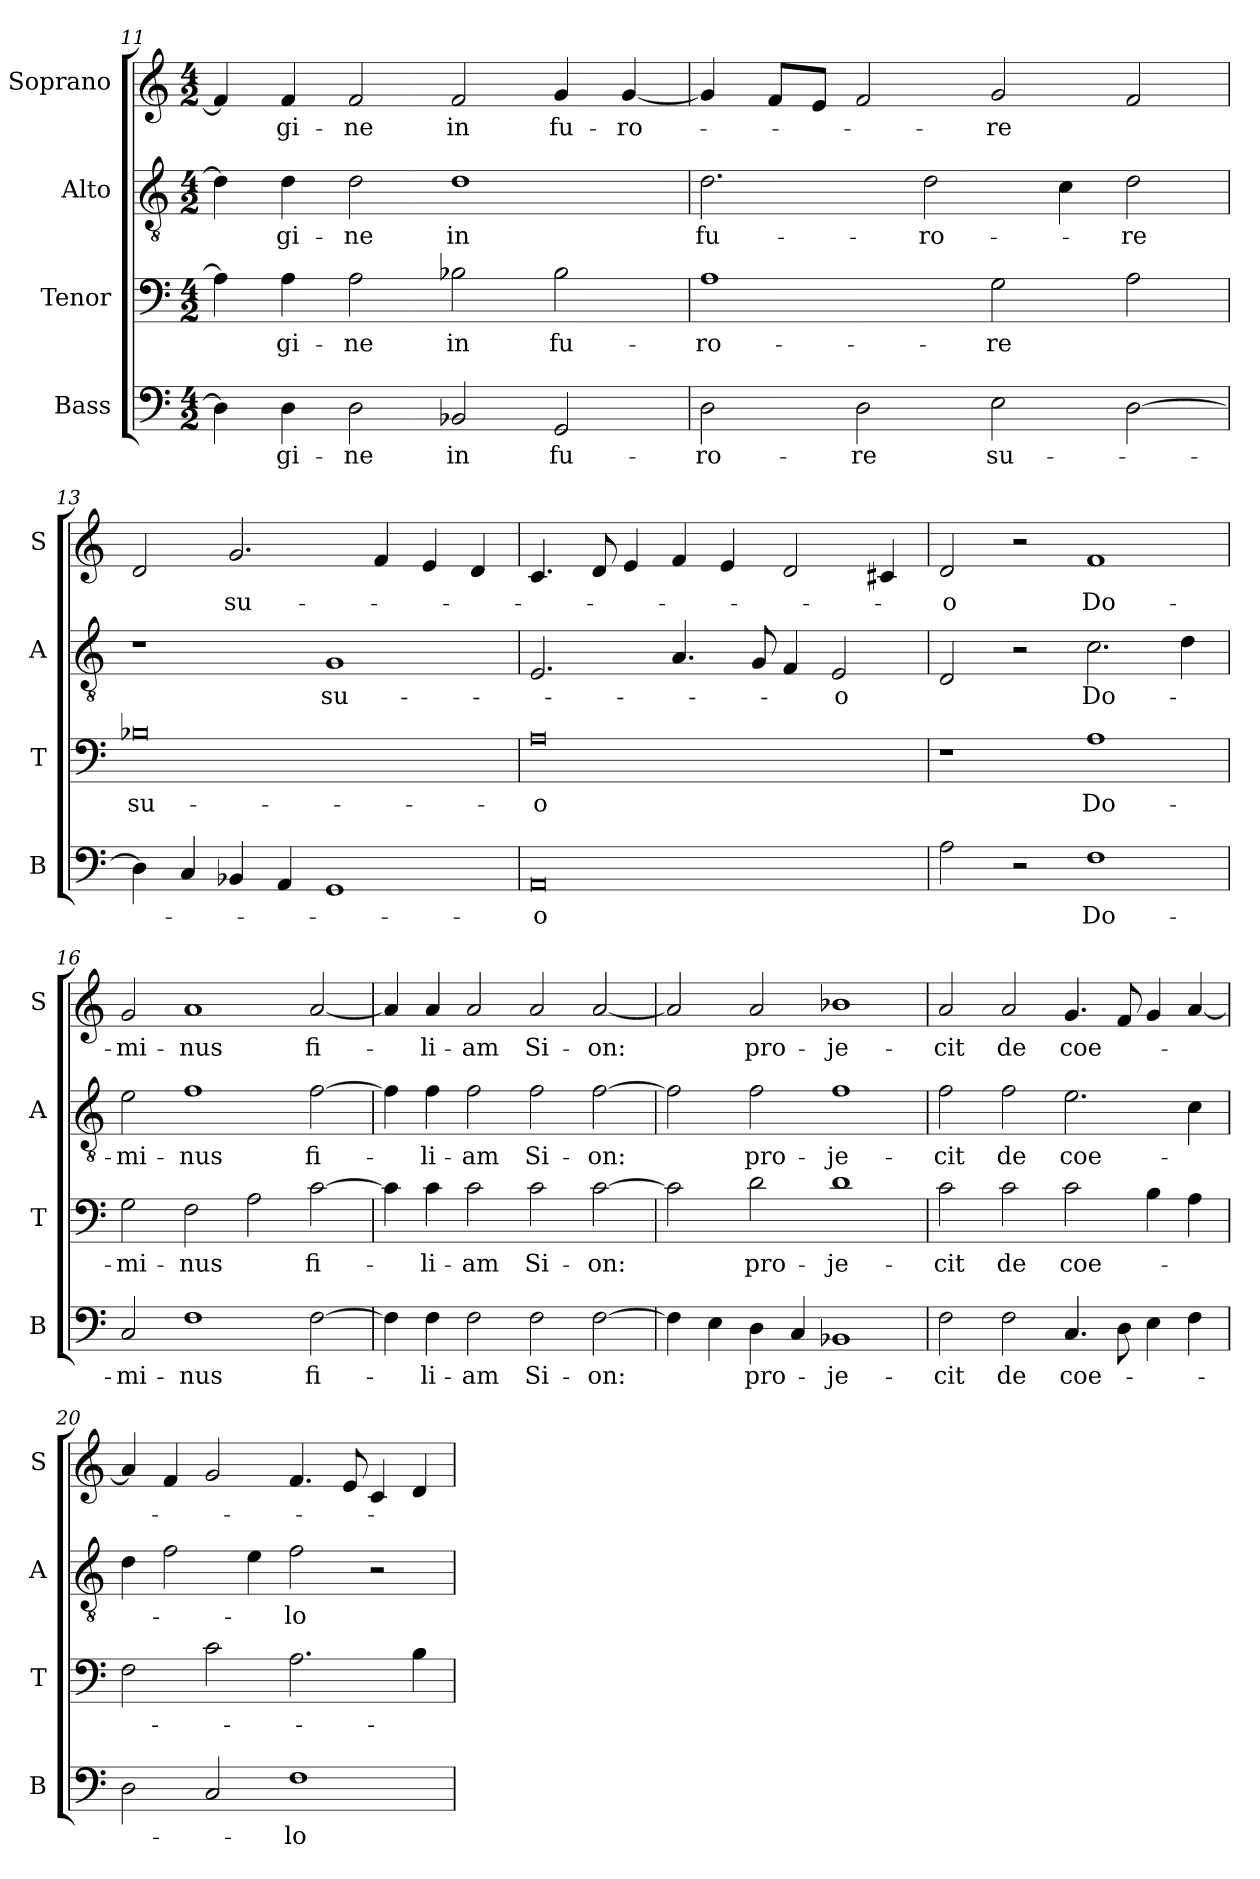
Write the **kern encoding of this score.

**kern	**text	**kern	**text	**kern	**text	**kern	**text
*part4	*part4	*part3	*part3	*part2	*part2	*part1	*part1
*staff4	*staff4	*staff3	*staff3	*staff2	*staff2	*staff1	*staff1
*I"Bass	*	*I"Tenor	*	*I"Alto	*	*I"Soprano	*
*I'B	*	*I'T	*	*I'A	*	*I'S	*
!!LO:PB:g=z
*clefF4	*	*clefF4	*	*clefGv2	*	*clefG2	*
*k[]	*	*k[]	*	*k[]	*	*k[]	*
*C:	*	*C:	*	*C:	*	*C:	*
*M4/2	*	*M4/2	*	*M4/2	*	*M4/2	*
=11	=11	=11	=11	=11	=11	=11	=11
4D\]	.	4A\]	.	4d\]	.	4f/]	.
!	!LO:LY:b	!	!LO:LY:b	!	!LO:LY:b	!	!LO:LY:b
4D\	-gi-	4A\	-gi-	4d\	-gi-	4f/	-gi-
!	!LO:LY:b	!	!LO:LY:b	!	!LO:LY:b	!	!LO:LY:b
2D\	-ne	2A\	-ne	2d\	-ne	2f/	-ne
!	!LO:LY:b	!	!LO:LY:b	!	!LO:LY:b	!	!LO:LY:b
2BB-X/	in	2B-X\	in	1d	in	2f/	in
!	!LO:LY:b	!	!LO:LY:b	!	!	!	!LO:LY:b
2GG/	fu-	2B-\	fu-	.	.	4g/	fu-
!	!	!	!	!	!	!	!LO:LY:b
.	.	.	.	.	.	[4g/	-ro-
=12	=12	=12	=12	=12	=12	=12	=12
!	!LO:LY:b	!	!LO:LY:b	!	!LO:LY:b	!	!
2D\	-ro-	1A	-ro-	2.d\	fu-	4g/]	.
.	.	.	.	.	.	8f/L	.
.	.	.	.	.	.	8e/J	.
!	!LO:LY:b	!	!	!	!	!	!
2D\	-re	.	.	.	.	2f/	.
!	!	!	!	!	!LO:LY:b	!	!
.	.	.	.	2d\	-ro-	.	.
!	!LO:LY:b	!	!LO:LY:b	!	!	!	!LO:LY:b
2E\	su-	2G\	-re	.	.	2g/	-re
.	.	.	.	4c\	.	.	.
!	!	!	!	!	!LO:LY:b	!	!
[2D\	.	2A\	.	2d\	-re	2f/	.
=13	=13	=13	=13	=13	=13	=13	=13
!	!	!	!LO:LY:b	!	!	!	!
4D\]	.	0B-X	su-	1r	.	2d/	.
4C/	.	.	.	.	.	.	.
!	!	!	!	!	!	!	!LO:LY:b
4BB-X/	.	.	.	.	.	2.g/	su-
4AA/	.	.	.	.	.	.	.
!	!	!	!	!	!LO:LY:b	!	!
1GG	.	.	.	1G	su-	.	.
.	.	.	.	.	.	4f/	.
.	.	.	.	.	.	4e/	.
.	.	.	.	.	.	4d/	.
=14	=14	=14	=14	=14	=14	=14	=14
!	!LO:LY:b	!	!LO:LY:b	!	!	!	!
0AA	-o	0A	-o	2.E/	.	4.c/	.
.	.	.	.	.	.	8d/	.
.	.	.	.	.	.	4e/	.
.	.	.	.	4.A/	.	4f/	.
.	.	.	.	.	.	4e/	.
.	.	.	.	8G/	.	.	.
.	.	.	.	4F/	.	2d/	.
!	!	!	!	!	!LO:LY:b	!	!
.	.	.	.	2E/	-o	.	.
.	.	.	.	.	.	4c#X/	.
=15	=15	=15	=15	=15	=15	=15	=15
!	!	!	!	!	!	!	!LO:LY:b
2A\	.	1r	.	2D/	.	2d/	-o
2r	.	.	.	2r	.	2r	.
!	!LO:LY:b	!	!LO:LY:b	!	!LO:LY:b	!	!LO:LY:b
1F	Do-	1A	Do-	2.c\	Do-	1f	Do-
.	.	.	.	4d\	.	.	.
!!LO:LB:g=z
=16	=16	=16	=16	=16	=16	=16	=16
!	!LO:LY:b	!	!LO:LY:b	!	!LO:LY:b	!	!LO:LY:b
2C/	-mi-	2G\	-mi-	2e\	-mi-	2g/	-mi-
!	!LO:LY:b	!	!LO:LY:b	!	!LO:LY:b	!	!LO:LY:b
1F	-nus	2F\	-nus	1f	-nus	1a	-nus
.	.	2A\	.	.	.	.	.
!	!LO:LY:b	!	!LO:LY:b	!	!LO:LY:b	!	!LO:LY:b
[2F\	fi-	[2c\	fi-	[2f\	fi-	[2a/	fi-
=17	=17	=17	=17	=17	=17	=17	=17
4F\]	.	4c\]	.	4f\]	.	4a/]	.
!	!LO:LY:b	!	!LO:LY:b	!	!LO:LY:b	!	!LO:LY:b
4F\	-li-	4c\	-li-	4f\	-li-	4a/	-li-
!	!LO:LY:b	!	!LO:LY:b	!	!LO:LY:b	!	!LO:LY:b
2F\	-am	2c\	-am	2f\	-am	2a/	-am
!	!LO:LY:b	!	!LO:LY:b	!	!LO:LY:b	!	!LO:LY:b
2F\	Si-	2c\	Si-	2f\	Si-	2a/	Si-
!	!LO:LY:b	!	!LO:LY:b	!	!LO:LY:b	!	!LO:LY:b
[2F\	-on:	[2c\	-on:	[2f\	-on:	[2a/	-on:
=18	=18	=18	=18	=18	=18	=18	=18
4F\]	.	2c\]	.	2f\]	.	2a/]	.
4E\	.	.	.	.	.	.	.
!	!LO:LY:b	!	!LO:LY:b	!	!LO:LY:b	!	!LO:LY:b
4D\	pro-	2d\	pro-	2f\	pro-	2a/	pro-
4C/	.	.	.	.	.	.	.
!	!LO:LY:b	!	!LO:LY:b	!	!LO:LY:b	!	!LO:LY:b
1BB-X	-je-	1d	-je-	1f	-je-	1b-X	-je-
=19	=19	=19	=19	=19	=19	=19	=19
!	!LO:LY:b	!	!LO:LY:b	!	!LO:LY:b	!	!LO:LY:b
2F\	-cit	2c\	-cit	2f\	-cit	2a/	-cit
!	!LO:LY:b	!	!LO:LY:b	!	!LO:LY:b	!	!LO:LY:b
2F\	de	2c\	de	2f\	de	2a/	de
!	!LO:LY:b	!	!LO:LY:b	!	!LO:LY:b	!	!LO:LY:b
4.C/	coe-	2c\	coe-	2.e\	coe-	4.g/	coe-
8D\	.	.	.	.	.	8f/	.
4E\	.	4B\	.	.	.	4g/	.
4F\	.	4A\	.	4c\	.	[4a/	.
=20	=20	=20	=20	=20	=20	=20	=20
2D\	.	2F\	.	4d\	.	4a/]	.
.	.	.	.	2f\	.	4f/	.
2C/	.	2c\	.	.	.	2g/	.
.	.	.	.	4e\	.	.	.
!	!LO:LY:b	!	!	!	!LO:LY:b	!	!
1F	-lo	2.A\	.	2f\	-lo	4.f/	.
.	.	.	.	.	.	8e/	.
.	.	.	.	2r	.	4c/	.
.	.	4B\	.	.	.	4d/	.
=	=	=	=	=	=	=	=
*-	*-	*-	*-	*-	*-	*-	*-
